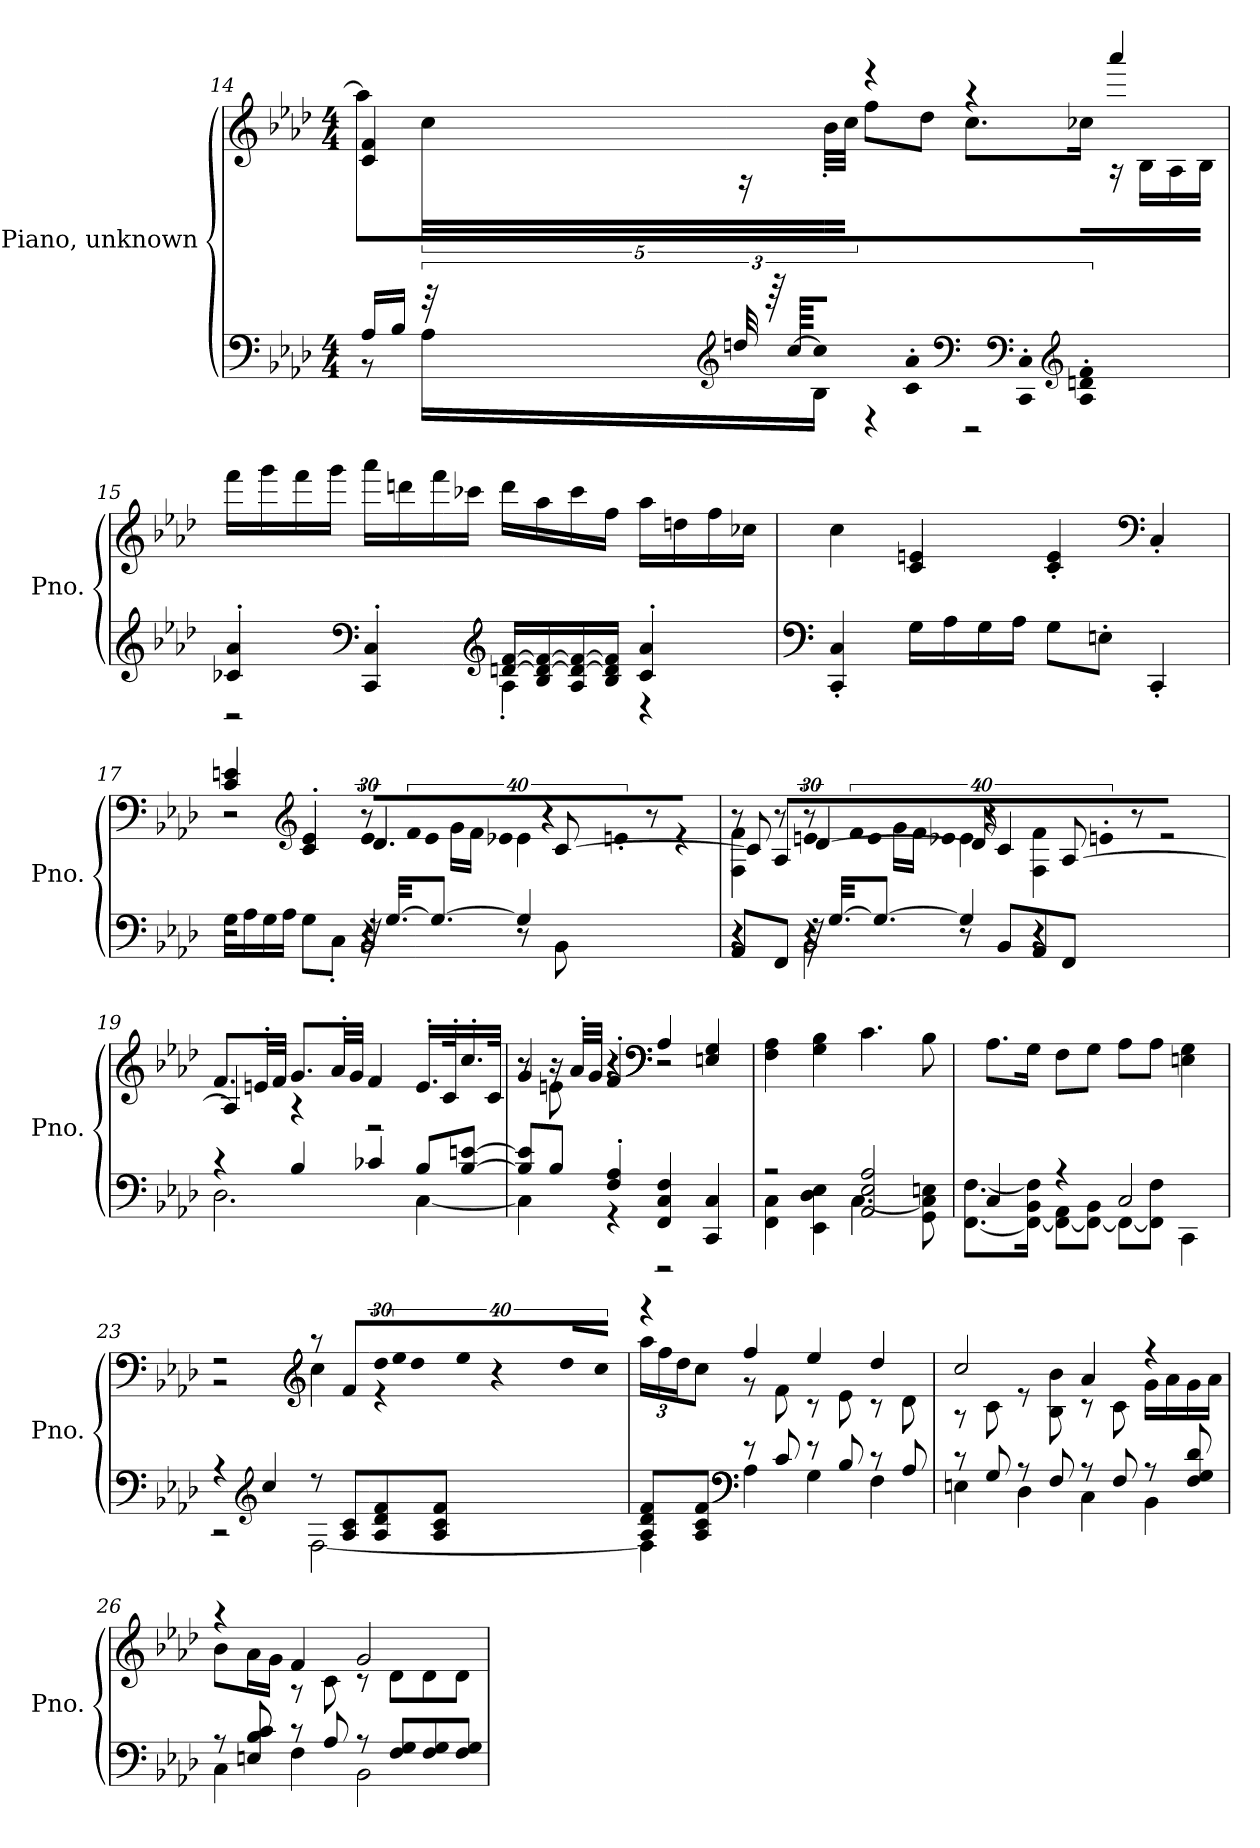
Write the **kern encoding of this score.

**kern	**kern
*part1	*part1
*staff2	*staff1
*I"Piano, unknown	*
*I'Pno.	*
!!LO:LB:g=z
*clefF4	*clefG2
*k[b-e-a-d-]	*k[b-e-a-d-]
*M4/4	*M4/4
=14	=14
*^	*^
16A-/LL	8r	4c/ 4f/	8aa-\L]
16B-/JJ	.	.	.
48r	16A-\LL	.	40cc\Jkk
*clefG2	*	*	*
48ddn/	.	.	.
.	.	.	20r
96r	.	.	.
[96cc/KKLL	.	.	.
16cc/JJ]	16B-\JJ	.	.
.	.	.	40b-'\LLL
.	.	.	40cc\JJJ
4c/' 4a-/'	4r	4r	8ff\L
.	.	.	8dd-\J
*clefF4	*	*	*
4CC/' 4C/'	2r	4r	8.cc\L
.	.	.	16cc-X\Jk
*clefG2	*	*	*
4A-/' 4dn/' 4f/'	.	4aaa-/	16r
.	.	.	16B-\LL
.	.	.	16A-\
.	.	.	16B-\JJ
*	*	*v	*v
!!LO:PB:g=z
=15	=15	=15
4c-X/' 4a-/'	2r	16fff\LL
.	.	16ggg\
.	.	16fff\
.	.	16ggg\JJ
*clefF4	*	*
4CC/' 4C/'	.	16aaa-\LL
.	.	16dddn\
.	.	16fff\
.	.	16ccc-X\JJ
*clefG2	*	*
[16dn/ [16f/LL	4A-'\	16ddd\LL
16B-/ 16d/_ 16f/_	.	16aa-\
16A-/ 16d/_ 16f/_	.	16ccc-\
16B-/ 16d/] 16f/]JJ	.	16ff\JJ
4c-/' 4a-/'	4r	16aa-\LL
.	.	16ddn\
.	.	16ff\
.	.	16cc-X\JJ
*v	*v	*
=16	=16
*clefF4	*
4CC/' 4C/'	4cc\
16G\LL	4c/ 4en/
16A-\	.
16G\	.
16A-\JJ	.
8G\L	4c/' 4e/'
8En'\J	.
*	*clefF4
4CC'/	4C'/
!!LO:LB:g=z
=17	=17
*^	*^
*	*^	*	*^
2r	16G\LL	2r	4c/ 4en/	2r	2r
.	16A-\	.	.	.	.
.	16G\	.	.	.	.
.	16A-\JJ	.	.	.	.
*	*	*	*clefG2	*	*
.	8G\L	.	4c/' 4e/'	.	.
.	8C'\J	.	.	.	.
!	!	!	!LO:N:vis=64	!	!
64r	4r	2BB-/	960%17e/KLLL	8r	4.d-/
[32.G/KKL	.	.	.	.	.
!	!	!	!LO:N:vis=32	!	!
.	.	.	640%23f/	.	.
!	!	!	!LO:N:vis=64	!	!
.	.	.	960%17e/L	.	.
8.G/J_	.	.	.	.	.
!	!	!	!LO:N:vis=64	!	!
.	.	.	960%17e-X/JJJJ	.	.
!	!	!	!LO:N:vis=64	!	!
.	.	.	960%17r	.	.
.	.	.	1920ryy	.	.
!	!	!	!LO:N:vis=64	!	!
.	.	.	960%17en'/	.	.
.	.	.	8r	16g\LL	.
.	.	.	.	16f\JJ	.
4G/]	8r	.	4r	4e\	.
.	8BB-\	.	.	.	[8c/
=18	=18	=18	=18	=18	=18
4r	4r	8AA-/L	8r	4F\ 4f\	8c/]
.	.	8FF/J	8A-/L	.	8r
!	!	!	!LO:N:vis=64	!	!
64r	2BB-\	4r	960%17en/KLL	8r	[4d-/
[32.G/KKL	.	.	.	.	.
!	!	!	!LO:N:vis=32	!	!
.	.	.	640%23f/	.	.
!	!	!	!LO:N:vis=64	!	!
.	.	.	960%17e/L	.	.
8.G/J_	.	.	.	.	.
!	!	!	!LO:N:vis=64	!	!
.	.	.	960%17e-X/JJJJ	.	.
!	!	!	!LO:N:vis=64	!	!
.	.	.	960%17r	.	.
.	.	.	1920ryy	.	.
!	!	!	!LO:N:vis=64	!	!
.	.	.	960%17en'/	.	.
.	.	.	8r	16g\LL	.
.	.	.	.	16f\JJ	.
4G/]	.	8r	2r	4e\	8d-/]
.	.	8BB-/L	.	.	4c/
4r	4r	8AA-/	.	4F\ 4f\	.
.	.	8FF/J	.	.	[8A-/
*	*v	*v	*	*	*
*	*	*	*v	*v
!!LO:LB:g=z
=19	=19	=19	=19
4r	2.D-\	8.f/L	4A-/]
.	.	32en'/LL	.
.	.	32f/JJJ	.
4B-/	.	8.g/L	4r
.	.	32a-'/LL	.
.	.	32g/JJJ	.
4c-X/	.	4f/	2r
8B-/L	[4C\	16.e'/LL	.
.	.	32c'/K	.
[8B-/ [8en/J	.	16.cc'/	.
.	.	32c/JJk	.
=20	=20	=20	=20
*	*	*	*^
8B-/] 8e/]L	4C\]	4g/	8r	8r
8B-/J	.	.	8en\	16r
.	.	.	.	32a-'/LLL
.	.	.	.	32g/JJJ
4F/' 4A-/'	4r	4r	4r	4f'/
*	*	*clefF4	*	*
4FF/ 4C/ 4F/	2r	2r	2r	4A-/
4CC/ 4C/	.	.	.	4En/ 4G/
*	*	*v	*v	*v
=21	=21	=21
2r	4FF\ 4C\	4F\ 4A-\
.	4EE-\ 4D-\ 4E-\	4G\ 4B-\
2AA-/ 2E-/ 2A-/	[4.C\	4.c\
.	8GG\ 8C\] 8En\	8B-\
!!LO:LB:g=z
=22	=22	=22
4C/	[8.FF\ [8.F\L	8.A-\L
.	16FF\_ 16BB-\ 16F\]Jk	16G\Jk
4r	8FF\_ 8AA-\L	8F\L
.	8FF\_ 8BB-\J	8G\J
2C/	8FF\L_	8A-\L
.	8FF\] 8F\J	8A-\J
.	4CC\	4En\ 4G\
=23	=23	=23
*	*	*^
4r	2r	2r	2r
*clefG2	*	*	*
4cc/	.	.	.
*	*	*clefG2	*
8r	[2F\	8r	4cc\
8A-/ 8c/L	.	8f/L	.
!	!	!LO:N:vis=64	!
8A-/ 8d-/ 8f/	.	960%17dd-/KLL	4r
!	!	!LO:N:vis=32	!
.	.	640%23ee-/	.
!	!	!LO:N:vis=64	!
.	.	960%17dd-/L	.
!	!	!LO:N:vis=64	!
.	.	960%17ee-/JJJJ	.
!	!	!LO:N:vis=64	!
.	.	960%17r	.
.	.	1920ryy	.
!	!	!LO:N:vis=64	!
.	.	960%17dd-/KKKL	.
8A-/ 8c/ 8f/J	.	8cc/J	.
=24	=24	=24	=24
*	*	*	*Xbrackettup
8A-/ 8d-/ 8f/L	4F\]	4r	24aa-\LL
.	.	.	24ff\
.	.	.	24dd-\J
8A-/ 8c/ 8f/J	.	.	8cc\J
*clefF4	*	*	*
8r	4A-\	4ff/	8r
8c/	.	.	8f\
8r	4G\	4ee-/	8r
8B-/	.	.	8e-\
8r	4F\	4dd-/	8r
8A-/	.	.	8d-\
!!LO:LB:g=z	!!
=25	=25	=25	=25
8r	4En\	2cc/	8r
8G/	.	.	8c\
8r	4D-\	.	8r
8F/	.	.	8B-\ 8b-\
8r	4C\	4a-/	8r
8F/	.	.	8c\
8r	4BB-\	4r	16g\LL
.	.	.	16a-\
8F/ 8G/ 8d-/	.	.	16g\
.	.	.	16a-\JJ
=26	=26	=26	=26
8r	4C\	4r	8b-\L
8En/ 8B-/ 8c/	.	.	16a-\L
.	.	.	16g\JJ
8r	4F\	4f/	8r
8A-/	.	.	8c\
8r	2BB-\	2g/	8r
8F/ 8G/L	.	.	8d-\L
8F/ 8G/	.	.	8d-\
8F/ 8G/J	.	.	8d-\J
*v	*v	*	*
*	*v	*v
=	=
*-	*-
